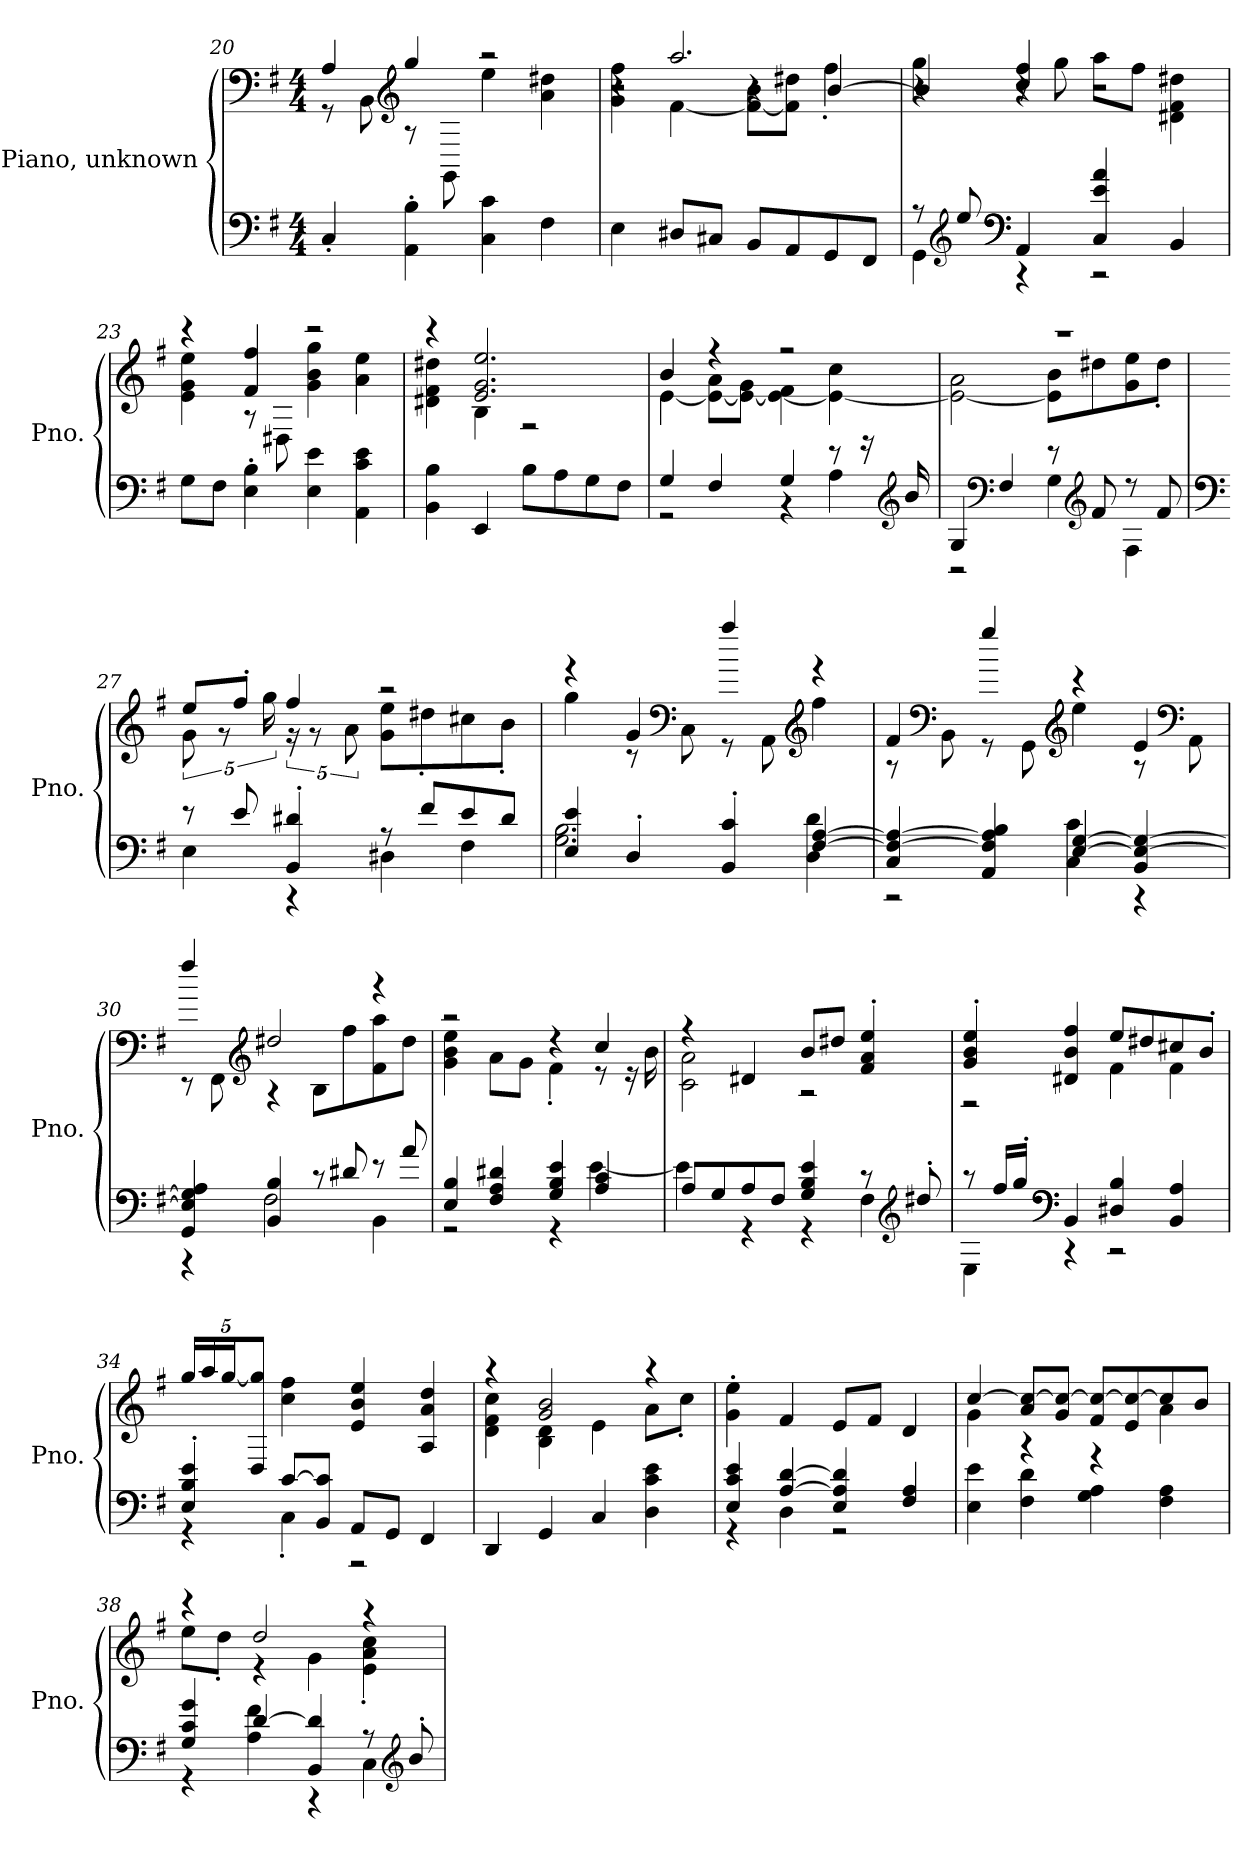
**kern	**kern
*part1	*part1
*staff2	*staff1
*I"Piano, unknown	*
*I'Pno.	*
!!LO:LB:g=z
*clefF4	*clefF4
*k[f#]	*k[f#]
*M4/4	*M4/4
=20	=20
*	*^
4C'/	4A/	8r
.	.	8BB\
*	*clefG2	*
4AA\' 4B\'	4gg/	8r
.	.	8GG\
4C\ 4c\	2r	4ee\
4F#\	.	4a\ 4dd#X\
=21	=21	=21
*	*	*^
4E\	4r	4g\ 4ff#\	2r
8D#X/L	2.aa/	[4f#\	.
8C#X/J	.	.	.
8BB/L	.	8f#\_ 8b\L	4r
8AA/	.	8f#\] 8dd#X\J	.
8GG/	.	4ff#'\	[4b/
8FF#/J	.	.	.
=22	=22	=22	=22
*^	*	*	*
8r	4GG\	4r	4gg\	4b/]
*clefG2	*	*	*	*
8ee/	.	.	.	.
*clefF4	*	*	*	*
4AA/	4r	4cc/ 4ff#/	8r	4r
.	.	.	8gg\	.
4C/ 4e/ 4a/	2r	2r	8aa\L	2r
.	.	.	8ff#\J	.
4BB/	.	.	4d#X\ 4f#\ 4dd#X\	.
*v	*v	*	*	*
*	*	*v	*v
=23	=23	=23
8G\L	4r	4e\ 4g\ 4ee\
8F#\J	.	.
4E\' 4B\'	4f#/ 4ff#/	8r
.	.	8D#X\
4E\ 4e\	2r	4g\ 4b\ 4gg\
4AA\ 4c\ 4e\	.	4a\ 4ee\
!!LO:PB:g=z	!!
=24	=24	=24
4BB\ 4B\	4r	4d#X\ 4f#\ 4dd#X\
4EE/	2.e/ 2.g/ 2.ee/	4B\
8B\L	.	2r
8A\	.	.
8G\	.	.
8F#\J	.	.
=25	=25	=25
*^	*	*
4G/	2r	4b/	[4e\
4F#/	.	4r	8e\_ 8a\L
.	.	.	8e\_ 8g\J
4G/	4r	2r	4e\_ 4f#\
8r	4A\	.	4e\_ 4cc\
16r	.	.	.
*clefG2	*	*	*
16b/	.	.	.
=26	=26	=26	=26
4G/	2r	1r	2e\_ 2a\
*clefF4	*	*	*
4F#/	.	.	.
8r	4G\	.	8e\] 8b\L
*clefG2	*	*	*
8f#/	.	.	8dd#X\
8r	4F#\	.	8g\ 8ee\
8f#/	.	.	8dd#'\J
!!LO:LB:g=z	!!
=27	=27	=27	=27
*clefF4	*	*	*
8r	4E\	8ee/L	10g\
.	.	.	10r
8e/	.	8ff#'/J	.
.	.	.	20gg\
4BB/' 4d#X/'	4r	4ff#/	20r
.	.	.	10r
.	.	.	10a\
8r	4D#X\	2r	8g\ 8ee\L
8f#/L	.	.	8dd#X'\
8e/	4F#\	.	8cc#X\
8d#/J	.	.	8b'\J
=28	=28	=28	=28
4E/ 4e/	2.G\ 2.B\	4r	4gg\
4D'/	.	4g/	8r
*	*	*clefF4	*
.	.	.	8C\
4BB/' 4c/'	.	4aa/	8r
.	.	.	8AA\
*	*	*clefG2	*
[4F#/ [4A/	4D\ 4d\	4r	4ff#\
=29	=29	=29	=29
4C/ 4F#/_ 4A/_	2r	4f#/	8r
*	*	*clefF4	*
.	.	.	8BB\
4AA/ 4F#/] 4A/] 4B/	.	4gg/	8r
.	.	.	8GG\
*	*	*clefG2	*
[4E/ [4G/	4C\ 4c\	4r	4ee\
4BB/ 4E/_ 4G/_	4r	4e/	8r
*	*	*clefF4	*
.	.	.	8AA\
!!LO:LB:g=z	!!
=30	=30	=30	=30
4GG/ 4E/] 4G/] 4A/	4r	4ff#/	8r
.	.	.	8FF#\
*	*	*clefG2	*
4BB/ 4B/	2F#\	2dd#X/	4r
8r	.	.	8B\L
8d#X/	.	.	8ff#\
8r	4BB\	4r	8f#\ 8aa\
8a/	.	.	8dd#\J
=31	=31	=31	=31
4E/ 4B/	2r	2r	4g\ 4b\ 4ee\
4F#/ 4A/ 4d#X/	.	.	8a\L
.	.	.	8g\J
4G/ 4B/ 4e/	4r	4r	4f#'\
4A/ 4c/	[4e\	4cc/	8r
.	.	.	16r
.	.	.	16b\
=32	=32	=32	=32
8A/L	4e\]	4r	2c\ 2a\
8G/	.	.	.
8A/	4r	4d#X/	.
8F#/J	.	.	.
4G/ 4B/ 4e/	4r	8b/L	2r
.	.	8dd#X/J	.
8r	4F#\	4f#/' 4a/' 4ee/'	.
*clefG2	*	*	*
8dd#X'/	.	.	.
!!LO:LB:g=z	!!
=33	=33	=33	=33
8r	4E\	4g/' 4b/' 4ee/'	2r
16ff#/LL	.	.	.
16gg'/JJ	.	.	.
*clefF4	*	*	*
4BB/	4r	4d#X/ 4b/ 4ff#/	.
4D#X/ 4B/	2r	8ee/L	4f#\
.	.	8dd#X/	.
4BB/ 4A/	.	8cc#X/	4f#\
.	.	8b'/J	.
*	*	*v	*v
=34	=34	=34
*	*	*Xbrackettup
4E/' 4B/' 4e/'	4r	20gg/LL
.	.	20aa/
.	.	[20gg/J
.	.	10D/ 10gg/]J
[8c/L	4C'\	4cc\ 4ff#\
8BB/ 8c/]J	.	.
8AA/L	2r	4e/ 4b/ 4ee/
8GG/J	.	.
4FF#/	.	4A/ 4a/ 4dd/
*v	*v	*
=35	=35
*	*^
4DD/	4r	4d\ 4f#\ 4cc\
4GG/	2g/ 2b/	4B\ 4d\
4C/	.	4e\
4D\ 4c\ 4e\	4r	8a\L
.	.	8cc'\J
*	*v	*v
=36	=36
*^	*
4E/ 4c/ 4e/	4r	4g\' 4ee\'
[4A/ [4d/	4D\	4f#/
4E/ 4A/] 4d/]	2r	8e/L
.	.	8f#/J
4F#/ 4A/	.	4d/
*v	*v	*
!!LO:LB:g=z
=37	=37
*	*^
4E\ 4e\	[4cc/	4g\
4F#\ 4d\	8a/ 8cc/_L	4r
.	8g/ 8cc/_J	.
4G\ 4A\	8f#/ 8cc/_L	4r
.	8e/ 8cc/_	.
4F#\ 4A\	8cc/]	4a\
.	8b/J	.
=38	=38	=38
*^	*	*
4G/ 4c/ 4g/	4r	4r	8ee\L
.	.	.	8dd'\J
[4d/	4A\ 4f#\	2dd/	4r
4BB/ 4d/]	4r	.	4g\
8r	4C\	4r	4e\' 4a\' 4cc\'
*clefG2	*	*	*
8b'/	.	.	.
*v	*v	*	*
*	*v	*v
=	=
*-	*-
